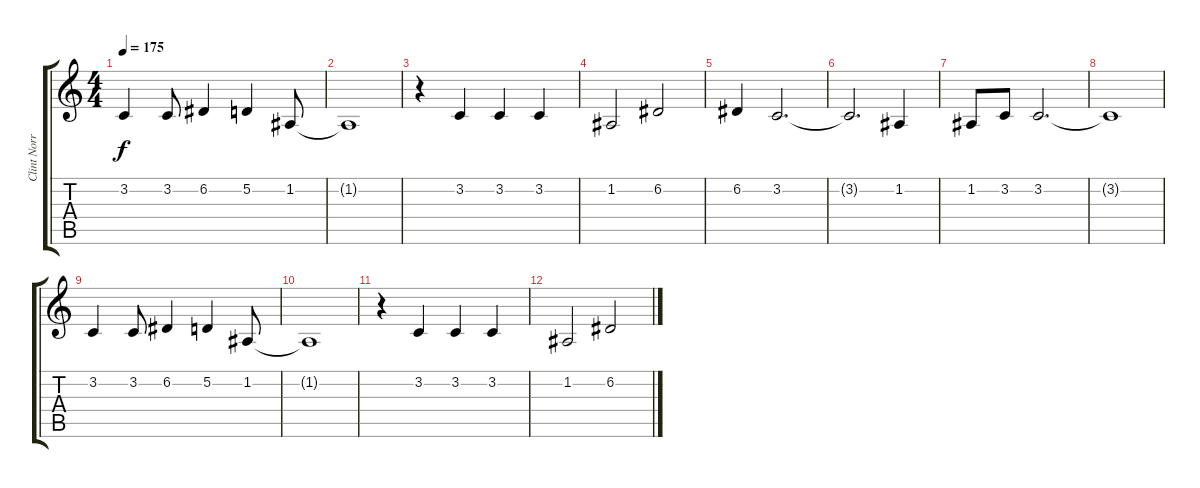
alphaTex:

\track ("Clint Norris (Voice)" "Clint Norr") {instrument oboe}
\staff {score tabs}
\tuning (D4 A3 F3 C3 G2 C2) {hide}
\ts (4 4)
\tempo 175
\clef g2
\ks c
3.2.4{dy f} 3.2.8 6.2.4 5.2.4 1.2.8 |
1.2{t}.1 |
r.4 3.2.4 3.2.4 3.2.4 |
1.2.2 6.2.2 |
6.2.4 3.2.2{d} |
3.2{t}.2{d} 1.2.4 |
1.2.8 3.2.8 3.2.2{d} |
3.2{t}.1 |
3.2.4 3.2.8 6.2.4 5.2.4 1.2.8 |
1.2{t}.1 |
r.4 3.2.4 3.2.4 3.2.4 |
1.2.2 6.2.2
